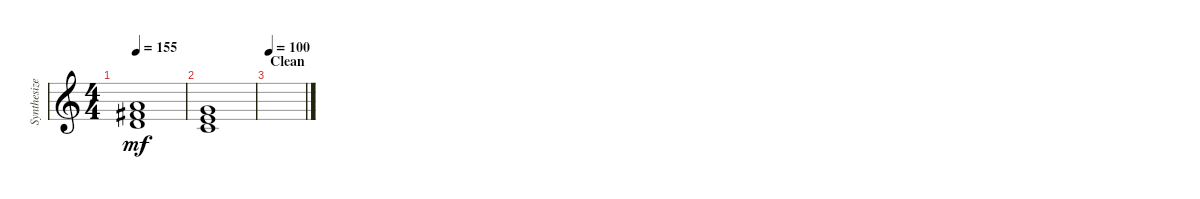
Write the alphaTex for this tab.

\track ("Synthesizer" "Synthesize") {instrument pad2warm}
\staff {score}
\tuning (E4 B3 G3 D3 A2 E2 B1) {hide}
\ts (4 4)
\tempo 155
\clef g2
\ks c
(2.1 3.2 14.3).1{dy mf} |
(3.1 5.2 5.3).1 |
\section ("" "Clean")
\tempo 100
